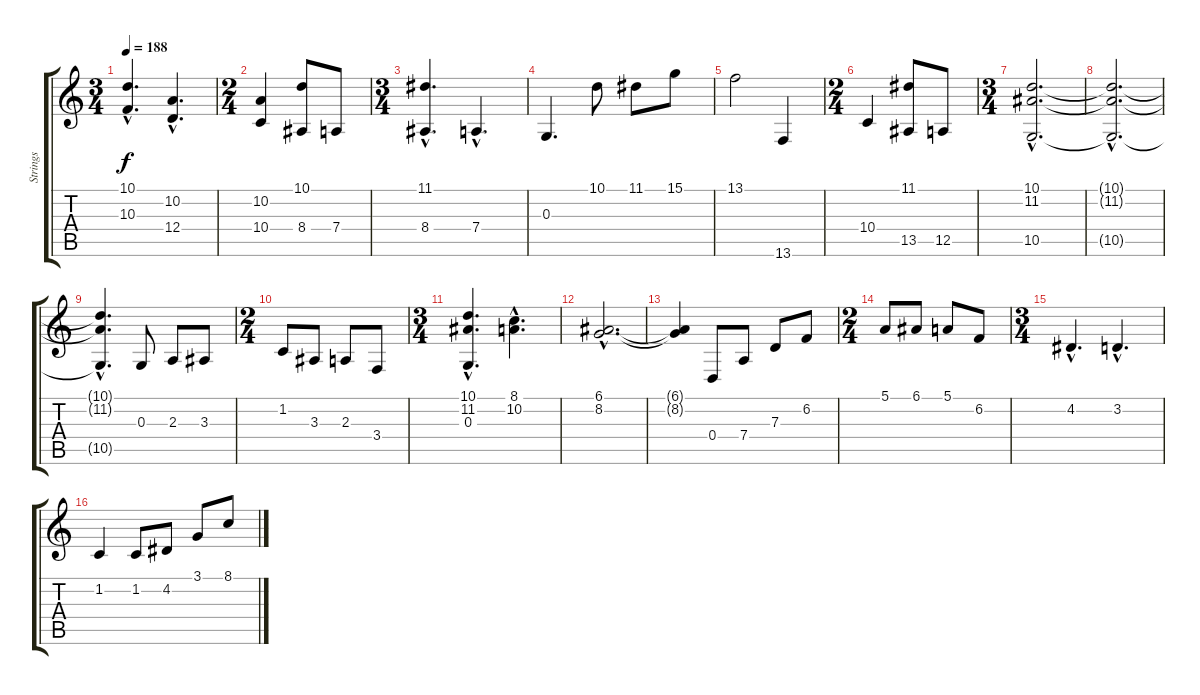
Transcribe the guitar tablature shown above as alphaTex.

\track ("Strings" "Strings") {instrument stringensemble2}
\staff {score tabs}
\tuning (E4 B3 G3 D3 A2 E2) {hide}
\ts (3 4)
\tempo 188
\clef g2
\ks c
(10.1{hac} 10.3{hac}).4{d dy f} (10.2{hac} 12.4{hac}).4{d} |
\ts (2 4)
(10.2 10.4).4 (10.1 8.4).8 7.4.8 |
\ts (3 4)
(11.1 8.4{hac}).4{d} 7.4{hac}.4{d} |
0.3.4{d} 10.1.8 11.1.8 15.1.8 |
13.1.2 13.6.4 |
\ts (2 4)
10.4.4 (11.1 13.5).8 12.5.8 |
\ts (3 4)
(10.1{hac} 11.2{hac} 10.5{hac}).2{d} |
(10.1{hac t} 11.2{hac t} 10.5{hac t}).2{d} |
(10.1{t} 11.2{t} 10.5{hac t}).4{d} 0.3.8 2.3.8 3.3.8 |
\ts (2 4)
1.2.8 3.3.8 2.3.8 3.4.8 |
\ts (3 4)
(10.1{hac} 11.2{hac} 0.3).4{d} (8.1{hac} 10.2{hac}).4{d} |
(6.1{hac} 8.2{hac}).2{d} |
(6.1{t} 8.2{t}).4 0.4.8 7.4.8 7.3.8 6.2.8 |
\ts (2 4)
5.1.8 6.1.8 5.1.8 6.2.8 |
\ts (3 4)
4.2{hac}.4{d} 3.2{hac}.4{d} |
1.2.4 1.2.8 4.2.8 3.1.8 8.1.8
